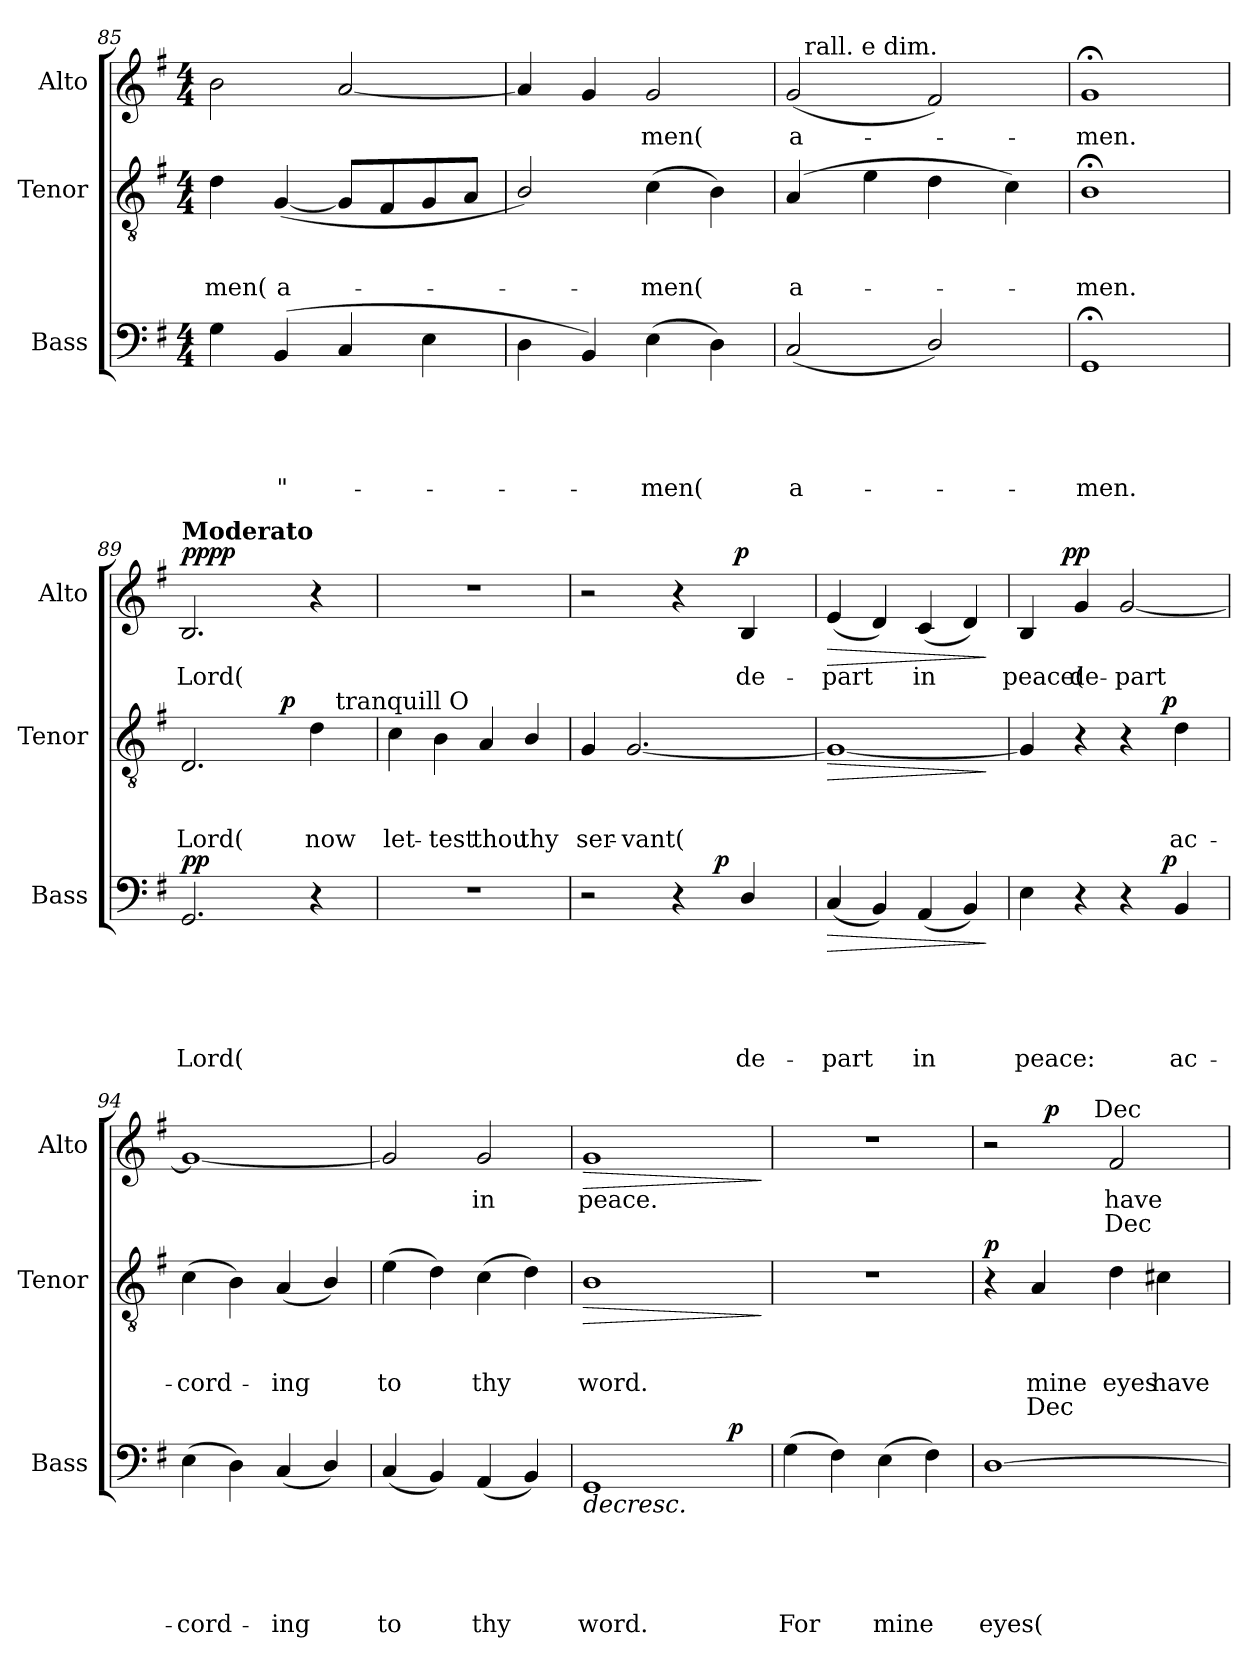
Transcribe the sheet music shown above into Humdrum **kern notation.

**kern	**text	**text	**text	**text	**text	**dynam	**kern	**text	**text	**text	**text	**dynam	**kern	**text	**text	**dynam
*part3	*part3	*part3	*part3	*part3	*part3	*part3	*part2	*part2	*part2	*part2	*part2	*part2	*part1	*part1	*part1	*part1
*staff3	*staff3	*staff3	*staff3	*staff3	*staff3	*staff3	*staff2	*staff2	*staff2	*staff2	*staff2	*staff2	*staff1	*staff1	*staff1	*staff1
*I"Bass	*	*	*	*	*	*	*I"Tenor	*	*	*	*	*	*I"Alto	*	*	*
*I'Bass	*	*	*	*	*	*	*I'Tenor	*	*	*	*	*	*I'Alto	*	*	*
*clefF4	*	*	*	*	*	*	*clefGv2	*	*	*	*	*	*clefG2	*	*	*
*k[f#]	*	*	*	*	*	*	*k[f#]	*	*	*	*	*	*k[f#]	*	*	*
*G:	*	*	*	*	*	*	*G:	*	*	*	*	*	*G:	*	*	*
*M4/4	*	*	*	*	*	*	*M4/4	*	*	*	*	*	*M4/4	*	*	*
=85	=85	=85	=85	=85	=85	=85	=85	=85	=85	=85	=85	=85	=85	=85	=85	=85
!	!	!	!	!	!	!	!	!	!	!LO:LY:b	!	!	!	!	!	!
4G\	.	.	.	.	.	.	4d\	.	.	-men(	.	.	2b\	.	.	.
!	!	!	!	!	!LO:LY:b	!	!	!	!	!LO:LY:b:rj	!	!	!	!	!	!
(4BB/	.	.	.	.	"-	.	(<[<4G/	.	.	a-	.	.	.	.	.	.
4C/	.	.	.	.	.	.	8G/L]	.	.	.	.	.	[<2a/	.	.	.
.	.	.	.	.	.	.	8F#/	.	.	.	.	.	.	.	.	.
4E\	.	.	.	.	.	.	8G/	.	.	.	.	.	.	.	.	.
.	.	.	.	.	.	.	8A/J	.	.	.	.	.	.	.	.	.
=86	=86	=86	=86	=86	=86	=86	=86	=86	=86	=86	=86	=86	=86	=86	=86	=86
4D\	.	.	.	.	.	.	2B/)	.	.	.	.	.	4a/]	.	.	.
4BB/)	.	.	.	.	.	.	.	.	.	.	.	.	4g/	.	.	.
!	!	!	!	!	!LO:LY:b	!	!	!	!	!LO:LY:b	!	!	!	!LO:LY:b	!	!
(>4E\	.	.	.	.	-men(	.	(>4c\	.	.	-men(	.	.	2g/	-men(	.	.
4D\)	.	.	.	.	.	.	4B\)	.	.	.	.	.	.	.	.	.
=87	=87	=87	=87	=87	=87	=87	=87	=87	=87	=87	=87	=87	=87	=87	=87	=87
!	!	!	!	!	!LO:LY:b:rj	!	!	!	!	!LO:LY:b:rj	!	!	!	!LO:LY:b:rj	!	!
*	*	*	*	*	*	*	*	*	*	*	*	*	*^	*	*	*
(<2C/	.	.	.	.	a-	.	(4A/	.	.	a-	.	.	(<2g/	32ryy	a-	.	.
!	!	!	!	!	!	!	!	!	!	!	!	!	!	!LO:TX:a:t=rall. e dim.	!	!	!
.	.	.	.	.	.	.	.	.	.	.	.	.	.	2ryy	.	.	.
.	.	.	.	.	.	.	4e\	.	.	.	.	.	.	.	.	.	.
2D/)	.	.	.	.	.	.	4d\	.	.	.	.	.	2f#/)	.	.	.	.
.	.	.	.	.	.	.	.	.	.	.	.	.	.	4...ryy	.	.	.
.	.	.	.	.	.	.	4c\)	.	.	.	.	.	.	.	.	.	.
=88	=88	=88	=88	=88	=88	=88	=88	=88	=88	=88	=88	=88	=88	=88	=88	=88	=88
!	!	!	!	!	!LO:LY:b	!	!	!	!	!LO:LY:b	!	!	!	!	!LO:LY:b	!	!
*	*	*	*	*	*	*	*	*	*	*	*	*	*v	*v	*	*	*
1GG;	.	.	.	.	-men.	.	1B;<	.	.	-men.	.	.	1g;	-men.	.	.
!!LO:PB:g=z
=89!	=89!	=89!	=89!	=89!	=89!	=89!	=89!	=89!	=89!	=89!	=89!	=89!	=89!	=89!	=89!	=89!
!	!	!	!	!	!	!	!	!	!	!	!	!	!LO:TX:a:B:t=Moderato	!	!	!
!	!	!	!	!	!LO:LY:b	!LO:DY:a	!	!	!	!LO:LY:b	!	!	!	!LO:LY:b	!	!LO:DY:a
!	!	!	!	!	!	!	!	!	!	!	!	!	!	!	!	!LO:DY:n=1:b
*	*	*	*	*	*	*	*^	*	*	*	*	*	*	*	*	*
*	*	*	*	*	*	*	*	*^	*	*	*	*	*	*	*	*	*
2.GG/	.	.	.	.	Lord(	pp	2.D/	2ryy	2ryy	.	.	Lord(	.	.	2.B/	Lord(	.	pp pp
.	.	.	.	.	.	.	.	8ryy	4ryy	.	.	.	.	.	.	.	.	.
!	!	!	!	!	!	!	!	!	!	!	!	!	!	!LO:DY:a	!	!	!	!
.	.	.	.	.	.	.	.	4.ryy	.	.	.	.	.	p	.	.	.	.
!	!	!	!	!	!	!	!	!	!	!	!	!LO:LY:b	!	!	!	!	!	!
4r	.	.	.	.	.	.	4d\	.	16.ryy	.	.	now	.	.	4r	.	.	.
!	!	!	!	!	!	!	!	!	!LO:TX:a:t=tranquill O	!	!	!	!	!	!	!	!	!
.	.	.	.	.	.	.	.	.	8ryy	.	.	.	.	.	.	.	.	.
.	.	.	.	.	.	.	.	.	32ryy	.	.	.	.	.	.	.	.	.
=90	=90	=90	=90	=90	=90	=90	=90	=90	=90	=90	=90	=90	=90	=90	=90	=90	=90	=90
!	!	!	!	!	!	!	!	!	!	!	!	!LO:LY:b	!	!	!	!	!	!
*	*	*	*	*	*	*	*v	*v	*v	*	*	*	*	*	*	*	*	*
1r	.	.	.	.	.	.	4c\	.	.	let-	.	.	1r	.	.	.
!	!	!	!	!	!	!	!	!	!	!LO:LY:b	!	!	!	!	!	!
.	.	.	.	.	.	.	4B\	.	.	-test	.	.	.	.	.	.
!	!	!	!	!	!	!	!	!	!	!LO:LY:b	!	!	!	!	!	!
.	.	.	.	.	.	.	4A/	.	.	thou	.	.	.	.	.	.
!	!	!	!	!	!	!	!	!	!	!LO:LY:b	!	!	!	!	!	!
.	.	.	.	.	.	.	4B/	.	.	thy	.	.	.	.	.	.
=91	=91	=91	=91	=91	=91	=91	=91	=91	=91	=91	=91	=91	=91	=91	=91	=91
!	!	!	!	!	!	!	!	!	!	!LO:LY:b	!	!	!	!	!	!
*^	*	*	*	*	*	*	*	*	*	*	*	*	*^	*	*	*
2r	3%2ryy	.	.	.	.	.	.	4G/	.	.	ser-	.	.	2r	3%2ryy	.	.	.
!	!	!	!	!	!	!	!	!	!	!	!LO:LY:b	!	!	!	!	!	!	!
.	.	.	.	.	.	.	.	[<2.G/	.	.	-vant(	.	.	.	.	.	.	.
4r	.	.	.	.	.	.	.	.	.	.	.	.	.	4r	.	.	.	.
.	96ryy	.	.	.	.	.	.	.	.	.	.	.	.	.	24..ryy	.	.	.
!	!	!	!	!	!	!	!LO:DY:a	!	!	!	!	!	!	!	!	!	!	!
.	6ryy	.	.	.	.	.	p	.	.	.	.	.	.	.	.	.	.	.
!	!	!	!	!	!	!	!	!	!	!	!	!	!	!	!	!	!	!LO:DY:a
.	.	.	.	.	.	.	.	.	.	.	.	.	.	.	6ryy	.	.	p
!	!	!	!	!	!	!LO:LY:b	!	!	!	!	!	!	!	!	!	!LO:LY:b	!	!
4D/	.	.	.	.	.	de-	.	.	.	.	.	.	.	4B/	.	de-	.	.
.	12...ryy	.	.	.	.	.	.	.	.	.	.	.	.	.	.	.	.	.
.	.	.	.	.	.	.	.	.	.	.	.	.	.	.	12ryy	.	.	.
.	.	.	.	.	.	.	.	.	.	.	.	.	.	.	96ryy	.	.	.
=92	=92	=92	=92	=92	=92	=92	=92	=92	=92	=92	=92	=92	=92	=92	=92	=92	=92	=92
!	!	!	!	!	!	!LO:LY:b	!LO:HP:b	!	!	!	!	!	!LO:HP:b	!	!	!LO:LY:b	!	!LO:HP:b
*v	*v	*	*	*	*	*	*	*	*	*	*	*	*	*v	*v	*	*	*
(<4C/	.	.	.	.	-part	>	1G_	.	.	.	.	>	(<4e/	-part	.	>
4BB/)	.	.	.	.	.	.	.	.	.	.	.	.	4d/)	.	.	.
!	!	!	!	!	!LO:LY:b	!	!	!	!	!	!	!	!	!LO:LY:b	!	!
(<4AA/	.	.	.	.	in	.	.	.	.	.	.	.	(<4c/	in	.	.
4BB/)	.	.	.	.	.	.	.	.	.	.	.	.	4d/)	.	.	.
.	.	.	.	.	.	]	.	.	.	.	.	]	.	.	.	]
=93	=93	=93	=93	=93	=93	=93	=93	=93	=93	=93	=93	=93	=93	=93	=93	=93
!	!	!	!	!	!LO:LY:b	!	!	!	!	!	!	!	!	!LO:LY:b	!	!
*^	*	*	*	*	*	*	*^	*	*	*	*	*	*^	*	*	*
4E\	2ryy	.	.	.	.	peace:	.	4G/]	2ryy	.	.	.	.	.	4B/	8..ryy	peace(	.	.
!	!	!	!	!	!	!	!	!	!	!	!	!	!	!	!	!	!	!	!LO:DY:a
.	.	.	.	.	.	.	.	.	.	.	.	.	.	.	.	2ryy	.	.	pp
!	!	!	!	!	!	!	!	!	!	!	!	!	!	!	!	!	!LO:LY:b	!	!
4r	.	.	.	.	.	.	.	4r	.	.	.	.	.	.	4g/	.	de-	.	.
!	!	!	!	!	!	!	!	!	!	!	!	!	!	!	!	!	!LO:LY:b	!	!
4r	8..ryy	.	.	.	.	.	.	4r	8..ryy	.	.	.	.	.	[<2g/	.	-part	.	.
!	!	!	!	!	!	!	!LO:DY:a	!	!	!	!	!	!	!LO:DY:a	!	!	!	!	!
.	4ryy	.	.	.	.	.	p	.	4ryy	.	.	.	.	p	.	4ryy	.	.	.
!	!	!	!	!	!	!LO:LY:b	!	!	!	!	!	!LO:LY:b	!	!	!	!	!	!	!
4BB/	.	.	.	.	.	ac-	.	4d\	.	.	.	ac-	.	.	.	.	.	.	.
.	32ryy	.	.	.	.	.	.	.	32ryy	.	.	.	.	.	.	32ryy	.	.	.
!!LO:LB:g=z
=94	=94	=94	=94	=94	=94	=94	=94	=94	=94	=94	=94	=94	=94	=94	=94	=94	=94	=94	=94
!	!	!	!	!	!	!LO:LY:b	!	!	!	!	!	!LO:LY:b	!	!	!	!	!	!	!
*v	*v	*	*	*	*	*	*	*	*	*	*	*	*	*	*v	*v	*	*	*
*	*	*	*	*	*	*	*v	*v	*	*	*	*	*	*	*	*	*
(>4E\	.	.	.	.	-cord-	.	(>4c\	.	.	-cord-	.	.	1g_	.	.	.
4D\)	.	.	.	.	.	.	4B\)	.	.	.	.	.	.	.	.	.
!	!	!	!	!	!LO:LY:b	!	!	!	!	!LO:LY:b	!	!	!	!	!	!
(<4C/	.	.	.	.	-ing	.	(<4A/	.	.	-ing	.	.	.	.	.	.
4D/)	.	.	.	.	.	.	4B/)	.	.	.	.	.	.	.	.	.
=95	=95	=95	=95	=95	=95	=95	=95	=95	=95	=95	=95	=95	=95	=95	=95	=95
!	!	!	!	!	!LO:LY:b	!	!	!	!	!LO:LY:b	!	!	!	!	!	!
(<4C/	.	.	.	.	to	.	(>4e\	.	.	to	.	.	2g/]	.	.	.
4BB/)	.	.	.	.	.	.	4d\)	.	.	.	.	.	.	.	.	.
!	!	!	!	!	!LO:LY:b	!	!	!	!	!LO:LY:b	!	!	!	!LO:LY:b	!	!
(<4AA/	.	.	.	.	thy	.	(>4c\	.	.	thy	.	.	2g/	in	.	.
4BB/)	.	.	.	.	.	.	4d\)	.	.	.	.	.	.	.	.	.
=96	=96	=96	=96	=96	=96	=96	=96	=96	=96	=96	=96	=96	=96	=96	=96	=96
!	!	!	!	!	!LO:LY:b	!LO:HP:b	!	!	!	!LO:LY:b	!	!LO:HP:b	!	!LO:LY:b	!	!LO:HP:b
*^	*	*	*	*	*	*	*	*	*	*	*	*	*	*	*	*
1GG	2ryy	.	.	.	.	word.	>	1B	.	.	word.	.	>	1g	peace.	.	>
.	4ryy	.	.	.	.	.	.	.	.	.	.	.	.	.	.	.	.
.	16.ryy	.	.	.	.	.	.	.	.	.	.	.	.	.	.	.	.
!	!	!	!	!	!	!	!LO:DY:a	!	!	!	!	!	!	!	!	!	!
.	8ryy	.	.	.	.	.	p	.	.	.	.	.	.	.	.	.	.
.	32ryy	.	.	.	.	.	.	.	.	.	.	.	.	.	.	.	.
.	.	.	.	.	.	.	]	.	.	.	.	.	]	.	.	.	]
=97	=97	=97	=97	=97	=97	=97	=97	=97	=97	=97	=97	=97	=97	=97	=97	=97	=97
!	!	!	!	!	!	!LO:LY:b	!	!	!	!	!	!	!	!	!	!	!
*v	*v	*	*	*	*	*	*	*	*	*	*	*	*	*	*	*	*
(>4G\	.	.	.	.	For	.	1r	.	.	.	.	.	1r	.	.	.
4F#\)	.	.	.	.	.	.	.	.	.	.	.	.	.	.	.	.
!	!	!	!	!	!LO:LY:b	!	!	!	!	!	!	!	!	!	!	!
(>4E\	.	.	.	.	mine	.	.	.	.	.	.	.	.	.	.	.
4F#\)	.	.	.	.	.	.	.	.	.	.	.	.	.	.	.	.
=98	=98	=98	=98	=98	=98	=98	=98	=98	=98	=98	=98	=98	=98	=98	=98	=98
!	!	!	!	!	!LO:LY:b	!	!	!	!	!	!	!LO:DY:a	!	!	!	!
*	*	*	*	*	*	*	*	*	*	*	*	*	*^	*	*	*
*	*	*	*	*	*	*	*	*	*	*	*	*	*	*^	*	*	*
[<1D	.	.	.	.	eyes(	.	4r	.	.	.	.	p	2r	4ryy	3ryy	.	.	.
!	!	!	!	!	!	!	!	!	!	!LO:LY:b	!LO:LY:b	!	!	!	!	!	!	!
.	.	.	.	.	.	.	4A/	.	.	mine	Dec	.	.	32ryy	.	.	.	.
!	!	!	!	!	!	!	!	!	!	!	!	!	!	!	!	!	!	!LO:DY:a
.	.	.	.	.	.	.	.	.	.	.	.	.	.	2ryy	.	.	.	p
.	.	.	.	.	.	.	.	.	.	.	.	.	.	.	12.ryy	.	.	.
!	!	!	!	!	!	!	!	!	!	!	!	!	!	!	!LO:TX:a:t=Dec	!	!	!
.	.	.	.	.	.	.	.	.	.	.	.	.	.	.	3ryy	.	.	.
!	!	!	!	!	!	!	!	!	!	!LO:LY:b	!	!	!	!	!	!LO:LY:b	!LO:LY:b	!
.	.	.	.	.	.	.	4d\	.	.	eyes	.	.	2f#/	.	.	have	Dec	.
!	!	!	!	!	!	!	!	!	!	!LO:LY:b	!	!	!	!	!	!	!	!
.	.	.	.	.	.	.	4c#X\	.	.	have	.	.	.	.	.	.	.	.
.	.	.	.	.	.	.	.	.	.	.	.	.	.	8..ryy	.	.	.	.
.	.	.	.	.	.	.	.	.	.	.	.	.	.	.	6ryy	.	.	.
.	.	.	.	.	.	.	.	.	.	.	.	.	.	.	24ryy	.	.	.
*	*	*	*	*	*	*	*	*	*	*	*	*	*v	*v	*v	*	*	*
=	=	=	=	=	=	=	=	=	=	=	=	=	=	=	=	=
*-	*-	*-	*-	*-	*-	*-	*-	*-	*-	*-	*-	*-	*-	*-	*-	*-
